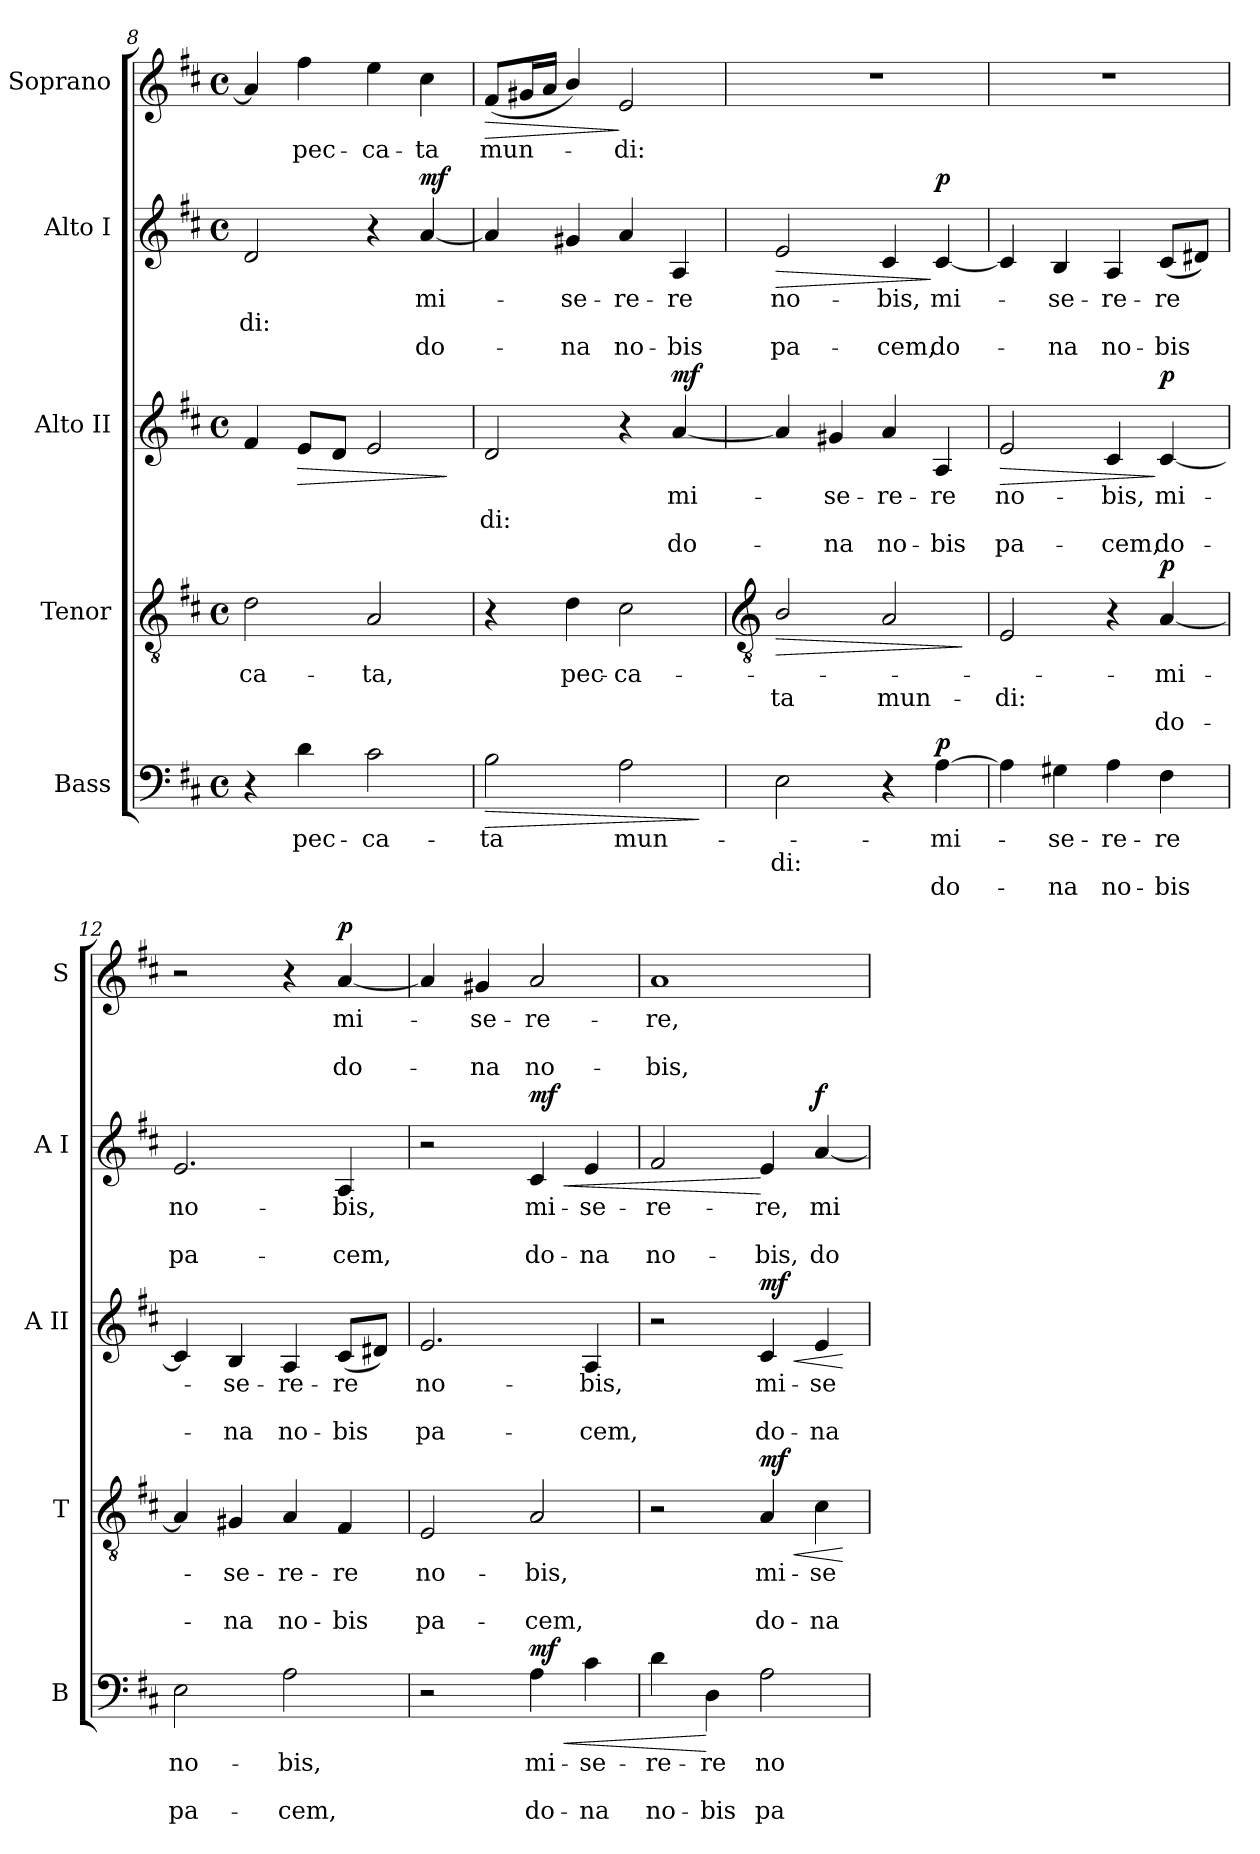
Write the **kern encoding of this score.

**kern	**text	**text	**text	**dynam	**kern	**text	**text	**text	**dynam	**kern	**text	**text	**text	**dynam	**kern	**text	**text	**text	**dynam	**kern	**text	**text	**text	**dynam
*part5	*part5	*part5	*part5	*part5	*part4	*part4	*part4	*part4	*part4	*part3	*part3	*part3	*part3	*part3	*part2	*part2	*part2	*part2	*part2	*part1	*part1	*part1	*part1	*part1
*staff5	*staff5	*staff5	*staff5	*staff5	*staff4	*staff4	*staff4	*staff4	*staff4	*staff3	*staff3	*staff3	*staff3	*staff3	*staff2	*staff2	*staff2	*staff2	*staff2	*staff1	*staff1	*staff1	*staff1	*staff1
*I"Bass	*	*	*	*	*I"Tenor	*	*	*	*	*I"Alto II	*	*	*	*	*I"Alto I	*	*	*	*	*I"Soprano	*	*	*	*
*I'B	*	*	*	*	*I'T	*	*	*	*	*I'A II	*	*	*	*	*I'A I	*	*	*	*	*I'S	*	*	*	*
*clefF4	*	*	*	*	*clefGv2	*	*	*	*	*clefG2	*	*	*	*	*clefG2	*	*	*	*	*clefG2	*	*	*	*
*k[f#c#]	*	*	*	*	*k[f#c#]	*	*	*	*	*k[f#c#]	*	*	*	*	*k[f#c#]	*	*	*	*	*k[f#c#]	*	*	*	*
*D:	*	*	*	*	*D:	*	*	*	*	*D:	*	*	*	*	*D:	*	*	*	*	*D:	*	*	*	*
*M4/4	*	*	*	*	*M4/4	*	*	*	*	*M4/4	*	*	*	*	*M4/4	*	*	*	*	*M4/4	*	*	*	*
*met(c)	*	*	*	*	*met(c)	*	*	*	*	*met(c)	*	*	*	*	*met(c)	*	*	*	*	*met(c)	*	*	*	*
=8	=8	=8	=8	=8	=8	=8	=8	=8	=8	=8	=8	=8	=8	=8	=8	=8	=8	=8	=8	=8	=8	=8	=8	=8
!	!	!	!	!	!	!LO:LY:b	!	!	!	!	!	!	!	!	!	!	!LO:LY:b	!	!	!	!	!	!	!
4r	.	.	.	.	2d	-ca-	.	.	.	4f#	.	.	.	.	2d	.	di:	.	.	4a]	.	.	.	.
!	!LO:LY:b	!	!	!	!	!	!	!	!	!	!	!	!	!LO:HP:b	!	!	!	!	!	!	!LO:LY:b	!	!	!
4d	pec-	.	.	.	.	.	.	.	.	8eL	.	.	.	>	.	.	.	.	.	4ff#	pec-	.	.	.
.	.	.	.	.	.	.	.	.	.	8dJ	.	.	.	.	.	.	.	.	.	.	.	.	.	.
!	!LO:LY:b	!	!	!	!	!LO:LY:b	!	!	!	!	!	!	!	!	!	!	!	!	!	!	!LO:LY:b	!	!	!
2c#	-ca-	.	.	.	2A	-ta,	.	.	.	2e	.	.	.	.	4r	.	.	.	.	4ee	-ca-	.	.	.
!	!	!	!	!	!	!	!	!	!	!	!	!	!	!	!	!LO:LY:b	!	!LO:LY:b	!LO:DY:b	!	!LO:LY:b	!	!	!
.	.	.	.	.	.	.	.	.	.	.	.	.	.	.	[4a	mi-	.	do-	mf	4cc#	-ta	.	.	.
.	.	.	.	.	.	.	.	.	.	.	.	.	.	]	.	.	.	.	.	.	.	.	.	.
=9	=9	=9	=9	=9	=9	=9	=9	=9	=9	=9	=9	=9	=9	=9	=9	=9	=9	=9	=9	=9	=9	=9	=9	=9
!	!LO:LY:b	!	!	!LO:HP:b	!	!	!	!	!	!	!	!LO:LY:b	!	!	!	!	!	!	!	!	!LO:LY:b	!	!	!LO:HP:b
2B	-ta	.	.	>	4r	.	.	.	.	2d	.	di:	.	.	4a]	.	.	.	.	(<8f#L	mun-	.	.	>
.	.	.	.	.	.	.	.	.	.	.	.	.	.	.	.	.	.	.	.	16g#XL	.	.	.	.
.	.	.	.	.	.	.	.	.	.	.	.	.	.	.	.	.	.	.	.	16aJJ	.	.	.	.
!	!	!	!	!	!	!LO:LY:b	!	!	!	!	!	!	!	!	!	!LO:LY:b	!	!LO:LY:b	!	!	!	!	!	!
.	.	.	.	.	4d	pec-	.	.	.	.	.	.	.	.	4g#X	se-	.	-na	.	4b/)	.	.	.	.
!	!LO:LY:b	!	!	!	!	!LO:LY:b	!	!	!	!	!	!	!	!	!	!LO:LY:b	!	!LO:LY:b	!	!	!LO:LY:b	!	!	!
2A	mun-	.	.	.	2c#	-ca-	.	.	.	4r	.	.	.	.	4a	re-	.	-no-	.	2e	di:	.	.	]
!	!	!	!	!	!	!	!	!	!	!	!LO:LY:b	!	!LO:LY:b	!LO:DY:b	!	!LO:LY:b	!	!LO:LY:b	!	!	!	!	!	!
.	.	.	.	.	.	.	.	.	.	[4a	mi-	.	do-	mf	4A	-re	.	bis	.	.	.	.	.	.
.	.	.	.	]	.	.	.	.	.	.	.	.	.	.	.	.	.	.	.	.	.	.	.	.
!!LO:LB:g=z
=10	=10	=10	=10	=10	=10	=10	=10	=10	=10	=10	=10	=10	=10	=10	=10	=10	=10	=10	=10	=10	=10	=10	=10	=10
*	*	*	*	*	*clefGv2	*	*	*	*	*	*	*	*	*	*	*	*	*	*	*	*	*	*	*
!	!	!LO:LY:b	!	!	!	!	!LO:LY:b	!	!LO:HP:b	!	!	!	!	!	!	!LO:LY:b	!	!LO:LY:b	!LO:HP:b	!	!	!	!	!
2E	.	-di:	.	.	2B/	.	-ta	.	>	4a]	.	.	.	.	2e	no-	.	-pa-	>	1r	.	.	.	.
!	!	!	!	!	!	!	!	!	!	!	!LO:LY:b	!	!LO:LY:b	!	!	!	!	!	!	!	!	!	!	!
.	.	.	.	.	.	.	.	.	.	4g#X	se-	.	-na	.	.	.	.	.	.	.	.	.	.	.
!	!	!	!	!	!	!	!LO:LY:b	!	!	!	!LO:LY:b	!	!LO:LY:b	!	!	!LO:LY:b	!	!LO:LY:b	!	!	!	!	!	!
4r	.	.	.	.	2A	.	mun-	.	.	4a	re-	.	-no-	.	4c#	-bis,	.	cem,	.	.	.	.	.	.
!	!LO:LY:b	!	!LO:LY:b	!LO:DY:b	!	!	!	!	!	!	!LO:LY:b	!	!LO:LY:b	!	!	!LO:LY:b	!	!LO:LY:b	!LO:DY:n=1:b	!	!	!	!	!
[4A	mi-	.	do-	p	.	.	.	.	.	4A	-re	.	bis	.	[4c#	mi-	.	do-	] p	.	.	.	.	.
.	.	.	.	.	.	.	.	.	]	.	.	.	.	.	.	.	.	.	.	.	.	.	.	.
=11	=11	=11	=11	=11	=11	=11	=11	=11	=11	=11	=11	=11	=11	=11	=11	=11	=11	=11	=11	=11	=11	=11	=11	=11
!	!	!	!	!	!	!	!LO:LY:b	!	!	!	!LO:LY:b	!	!LO:LY:b	!LO:HP:b	!	!	!	!	!	!	!	!	!	!
4A]	.	.	.	.	2E	.	-di:	.	.	2e	no-	.	-pa-	>	4c#]	.	.	.	.	1r	.	.	.	.
!	!LO:LY:b	!	!LO:LY:b	!	!	!	!	!	!	!	!	!	!	!	!	!LO:LY:b	!	!LO:LY:b	!	!	!	!	!	!
4G#X	se-	.	-na	.	.	.	.	.	.	.	.	.	.	.	4B	se-	.	-na	.	.	.	.	.	.
!	!LO:LY:b	!	!LO:LY:b	!	!	!	!	!	!	!	!LO:LY:b	!	!LO:LY:b	!	!	!LO:LY:b	!	!LO:LY:b	!	!	!	!	!	!
4A	re-	.	-no-	.	4r	.	.	.	.	4c#	-bis,	.	cem,	.	4A	re-	.	-no-	.	.	.	.	.	.
!	!LO:LY:b	!	!LO:LY:b	!	!	!LO:LY:b	!	!LO:LY:b	!LO:DY:b	!	!LO:LY:b	!	!LO:LY:b	!LO:DY:n=1:b	!	!LO:LY:b	!	!LO:LY:b	!	!	!	!	!	!
4F#	-re	.	bis	.	[4A	mi-	.	do-	p	[4c#	mi-	.	do-	] p	(<8c#L	-re	.	bis	.	.	.	.	.	.
.	.	.	.	.	.	.	.	.	.	.	.	.	.	.	8d#XJ)	.	.	.	.	.	.	.	.	.
=12	=12	=12	=12	=12	=12	=12	=12	=12	=12	=12	=12	=12	=12	=12	=12	=12	=12	=12	=12	=12	=12	=12	=12	=12
!	!LO:LY:b	!	!LO:LY:b	!	!	!	!	!	!	!	!	!	!	!	!	!LO:LY:b	!	!LO:LY:b	!	!	!	!	!	!
2E	no-	.	-pa-	.	4A]	.	.	.	.	4c#]	.	.	.	.	2.e	no-	.	-pa-	.	2r	.	.	.	.
!	!	!	!	!	!	!LO:LY:b	!	!LO:LY:b	!	!	!LO:LY:b	!	!LO:LY:b	!	!	!	!	!	!	!	!	!	!	!
.	.	.	.	.	4G#X	se-	.	-na	.	4B	se-	.	-na	.	.	.	.	.	.	.	.	.	.	.
!	!LO:LY:b	!	!LO:LY:b	!	!	!LO:LY:b	!	!LO:LY:b	!	!	!LO:LY:b	!	!LO:LY:b	!	!	!	!	!	!	!	!	!	!	!
2A	-bis,	.	cem,	.	4A	re-	.	-no-	.	4A	re-	.	-no-	.	.	.	.	.	.	4r	.	.	.	.
!	!	!	!	!	!	!LO:LY:b	!	!LO:LY:b	!	!	!LO:LY:b	!	!LO:LY:b	!	!	!LO:LY:b	!	!LO:LY:b	!	!	!LO:LY:b	!	!LO:LY:b	!LO:DY:b
.	.	.	.	.	4F#	-re	.	bis	.	(<8c#L	-re	.	bis	.	4A	-bis,	.	cem,	.	[4a	mi-	.	do-	p
.	.	.	.	.	.	.	.	.	.	8d#XJ)	.	.	.	.	.	.	.	.	.	.	.	.	.	.
=13	=13	=13	=13	=13	=13	=13	=13	=13	=13	=13	=13	=13	=13	=13	=13	=13	=13	=13	=13	=13	=13	=13	=13	=13
!	!	!	!	!	!	!LO:LY:b	!	!LO:LY:b	!	!	!LO:LY:b	!	!LO:LY:b	!	!	!	!	!	!	!	!	!	!	!
2r	.	.	.	.	2E	no-	.	-pa-	.	2.e	no-	.	-pa-	.	2r	.	.	.	.	4a]	.	.	.	.
!	!	!	!	!	!	!	!	!	!	!	!	!	!	!	!	!	!	!	!	!	!LO:LY:b	!	!LO:LY:b	!
.	.	.	.	.	.	.	.	.	.	.	.	.	.	.	.	.	.	.	.	4g#X	se-	.	-na	.
!	!LO:LY:b	!	!LO:LY:b	!LO:HP:b	!	!LO:LY:b	!	!LO:LY:b	!	!	!	!	!	!	!	!LO:LY:b	!	!LO:LY:b	!LO:HP:b	!	!LO:LY:b	!	!LO:LY:b	!
!	!	!	!	!LO:DY:n=1:b	!	!	!	!	!	!	!	!	!	!	!	!	!	!	!LO:DY:n=1:b	!	!	!	!	!
4A	mi-	.	-do-	< mf	2A	-bis,	.	cem,	.	.	.	.	.	.	4c#	mi-	.	-do-	< mf	2a	re-	.	-no-	.
!	!LO:LY:b	!	!LO:LY:b	!	!	!	!	!	!	!	!LO:LY:b	!	!LO:LY:b	!	!	!LO:LY:b	!	!LO:LY:b	!	!	!	!	!	!
4c#	-se-	.	-na	.	.	.	.	.	.	4A	-bis,	.	cem,	.	4e	-se-	.	-na	.	.	.	.	.	.
=14	=14	=14	=14	=14	=14	=14	=14	=14	=14	=14	=14	=14	=14	=14	=14	=14	=14	=14	=14	=14	=14	=14	=14	=14
!	!LO:LY:b	!	!LO:LY:b	!	!	!	!	!	!	!	!	!	!	!	!	!LO:LY:b	!	!LO:LY:b	!	!	!LO:LY:b	!	!LO:LY:b	!
4d	re-	.	-no-	.	2r	.	.	.	.	2r	.	.	.	.	2f#	re-	.	-no-	.	1a	-re,	.	bis,	.
!	!LO:LY:b	!	!LO:LY:b	!	!	!	!	!	!	!	!	!	!	!	!	!	!	!	!	!	!	!	!	!
4D	-re	.	bis	[	.	.	.	.	.	.	.	.	.	.	.	.	.	.	.	.	.	.	.	.
!	!LO:LY:b	!	!LO:LY:b	!	!	!LO:LY:b	!	!LO:LY:b	!LO:HP:b	!	!LO:LY:b	!	!LO:LY:b	!LO:HP:b	!	!LO:LY:b	!	!LO:LY:b	!	!	!	!	!	!
!	!	!	!	!	!	!	!	!	!LO:DY:n=1:b	!	!	!	!	!LO:DY:n=1:b	!	!	!	!	!	!	!	!	!	!
2A	no-	.	-pa-	.	4A	mi-	.	-do-	< mf	4c#	mi-	.	-do-	< mf	4e	-re,	.	bis,	[	.	.	.	.	.
!	!	!	!	!	!	!LO:LY:b	!	!LO:LY:b	!	!	!LO:LY:b	!	!LO:LY:b	!	!	!LO:LY:b	!	!LO:LY:b	!LO:DY:b	!	!	!	!	!
.	.	.	.	.	4c#	-se-	.	-na	.	4e	-se-	.	-na	.	[4a	mi-	.	do-	f	.	.	.	.	.
.	.	.	.	.	.	.	.	.	[	.	.	.	.	[	.	.	.	.	.	.	.	.	.	.
=	=	=	=	=	=	=	=	=	=	=	=	=	=	=	=	=	=	=	=	=	=	=	=	=
*-	*-	*-	*-	*-	*-	*-	*-	*-	*-	*-	*-	*-	*-	*-	*-	*-	*-	*-	*-	*-	*-	*-	*-	*-
